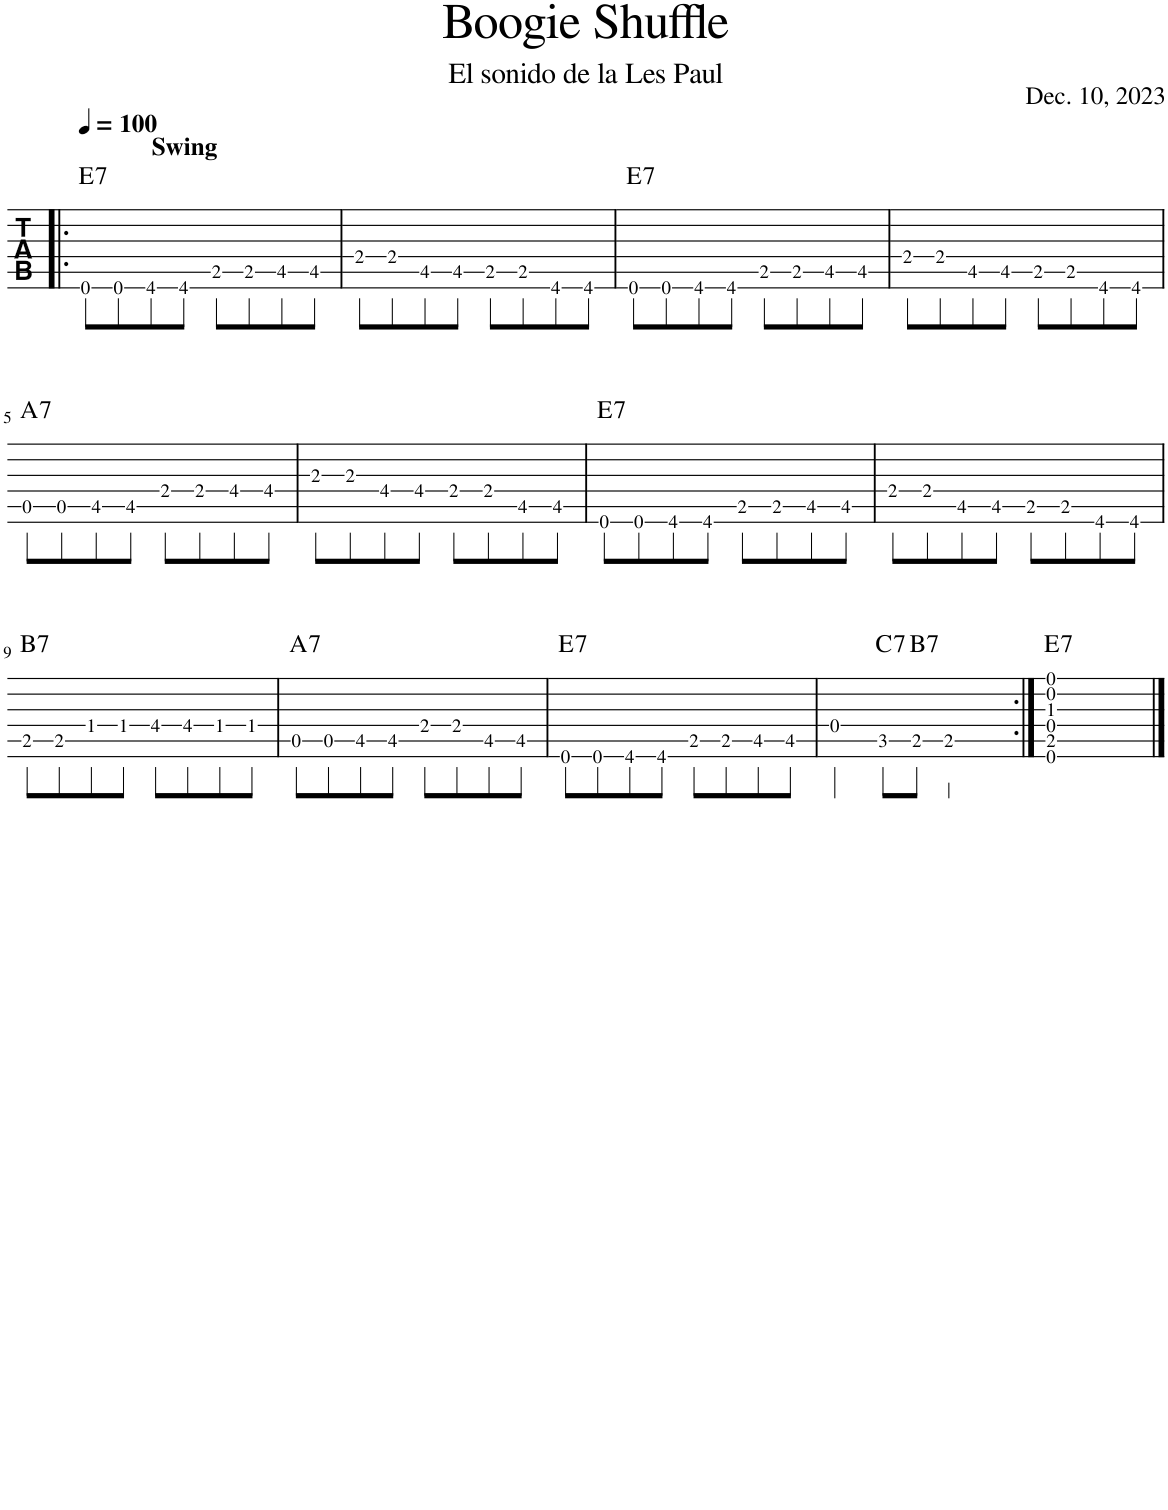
**kern	**harte
*part1	*part1
*staff1	*
*I"Electric Guitar	*
*I'El. Guit.	*
*stria6	*
*	*
*k[]	*
*M4/4	*
*MM100	*
=1!|:	=1!|:
!LO:TX:a:B:t=Swing	!LO:H:kt=7
8EE\L	E:7
8EE\	.
8GG#\	.
8GG#\J	.
8BB\L	.
8BB\	.
8C#\	.
8C#\J	.
=2	=2
8E\L	.
8E\	.
8C#\	.
8C#\J	.
8BB\L	.
8BB\	.
8GG#\	.
8GG#\J	.
=3	=3
!	!LO:H:kt=7
8EE\L	E:7
8EE\	.
8GG#\	.
8GG#\J	.
8BB\L	.
8BB\	.
8C#\	.
8C#\J	.
=4	=4
8E\L	.
8E\	.
8C#\	.
8C#\J	.
8BB\L	.
8BB\	.
8GG#\	.
8GG#\J	.
!!LO:LB:g=z
=5	=5
!	!LO:H:kt=7
8AA\L	A:7
8AA\	.
8C#\	.
8C#\J	.
8E\L	.
8E\	.
8F#\	.
8F#\J	.
=6	=6
8A\L	.
8A\	.
8F#\	.
8F#\J	.
8E\L	.
8E\	.
8C#\	.
8C#\J	.
=7	=7
!	!LO:H:kt=7
8EE\L	E:7
8EE\	.
8GG#\	.
8GG#\J	.
8BB\L	.
8BB\	.
8C#\	.
8C#\J	.
=8	=8
8E\L	.
8E\	.
8C#\	.
8C#\J	.
8BB\L	.
8BB\	.
8GG#\	.
8GG#\J	.
!!LO:LB:g=z
=9	=9
!	!LO:H:kt=7
8BB\L	B:7
8BB\	.
8E-\	.
8E-\J	.
8F#\L	.
8F#\	.
8E-\	.
8E-\J	.
=10	=10
!	!LO:H:kt=7
8AA\L	A:7
8AA\	.
8C#\	.
8C#\J	.
8E\L	.
8E\	.
8C#\	.
8C#\J	.
=11	=11
!	!LO:H:kt=7
8EE\L	E:7
8EE\	.
8GG#\	.
8GG#\J	.
8BB\L	.
8BB\	.
8C#\	.
8C#\J	.
=12	=12
4D\	.
!	!LO:H:kt=7
8C\L	C:7
!	!LO:H:kt=7
8BB\J	B:7
2BB\	.
=13:|!	=13:|!
!	!LO:H:kt=7
1EE 1BB 1D 1G# 1B 1e	E:7
==	==
*-	*-
